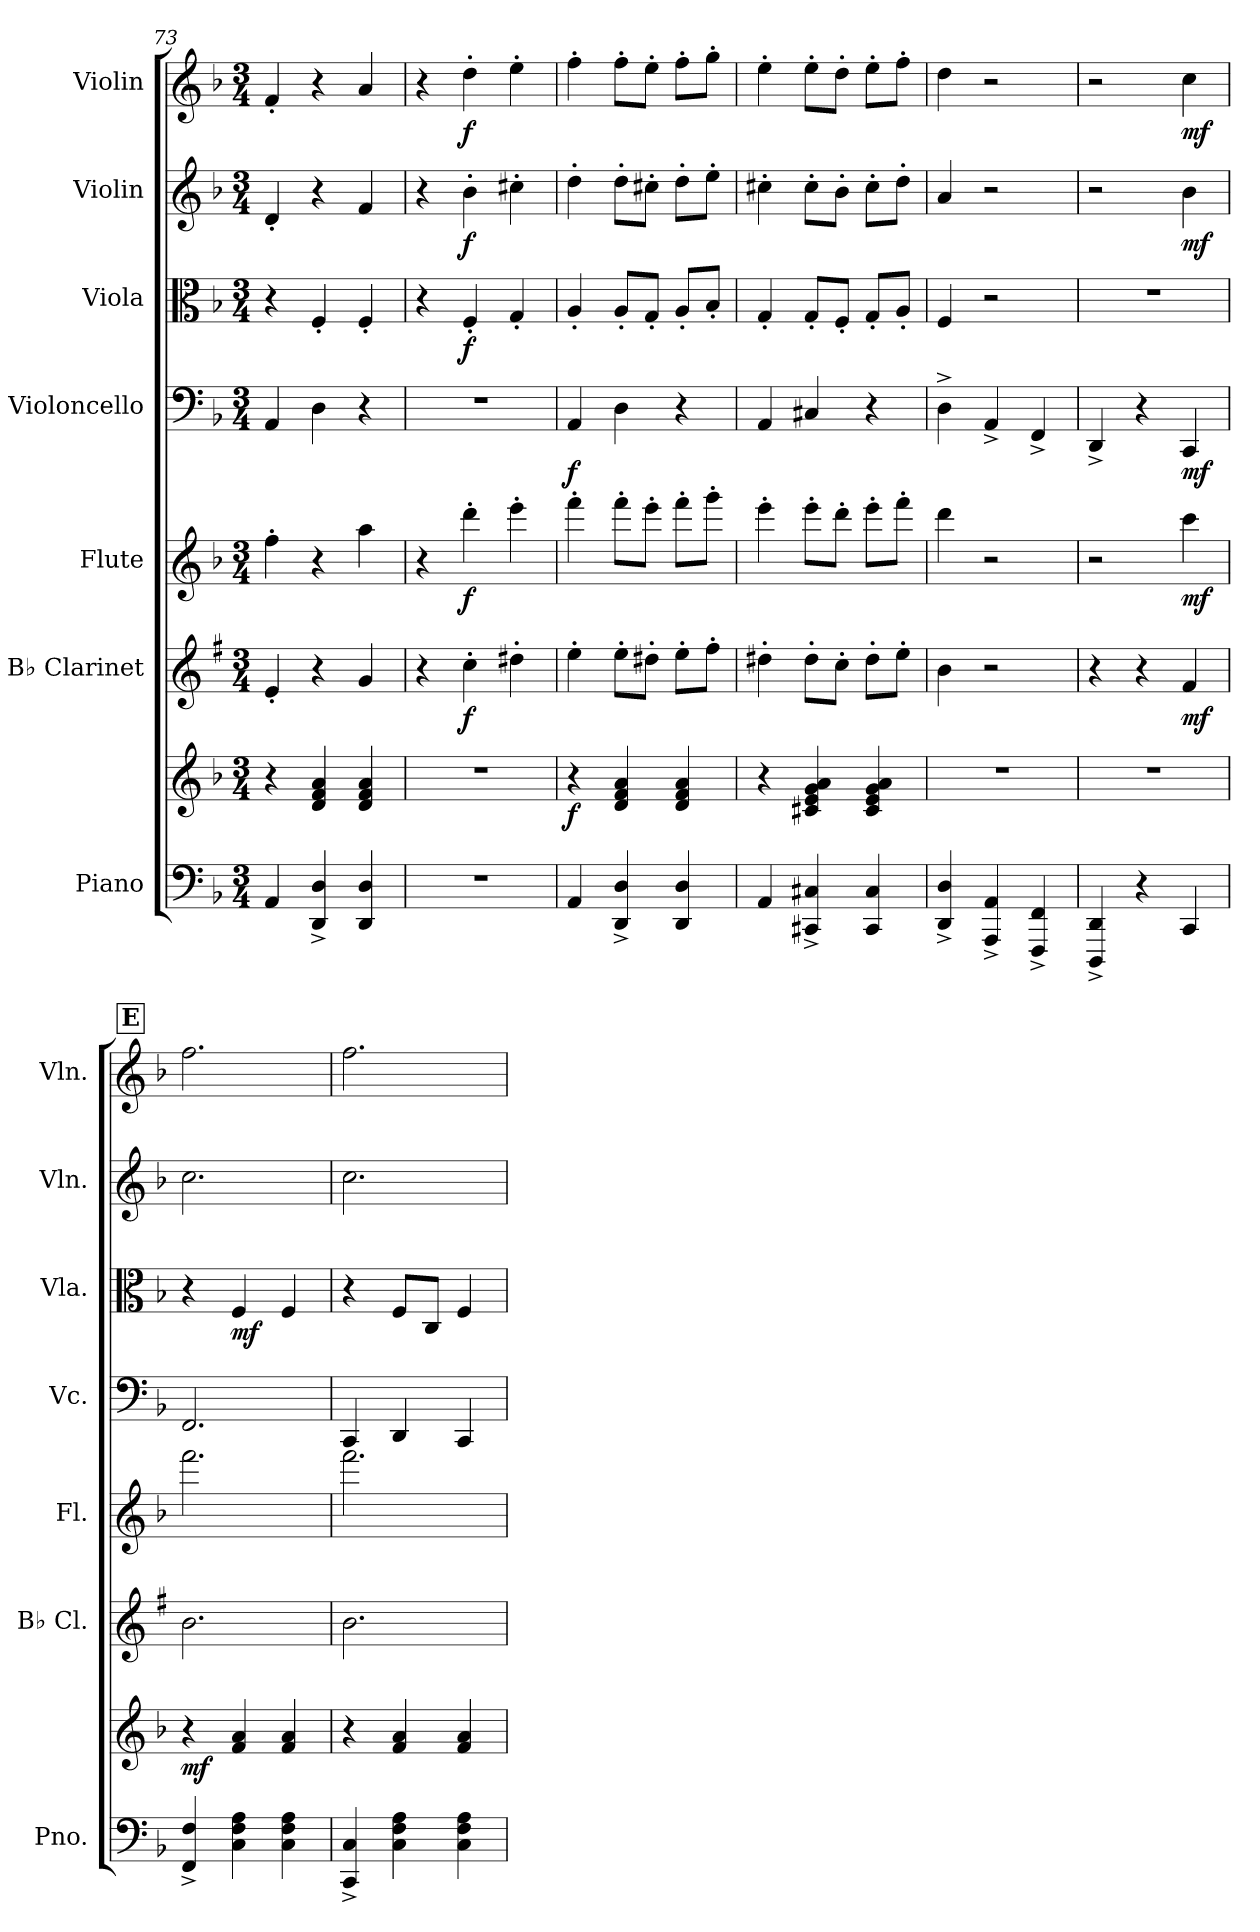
**kern	**kern	**dynam	**kern	**dynam	**kern	**dynam	**kern	**dynam	**kern	**dynam	**kern	**dynam	**kern	**dynam
*part7	*part7	*part7	*part6	*part6	*part5	*part5	*part4	*part4	*part3	*part3	*part2	*part2	*part1	*part1
*staff8	*staff7	*staff7/8	*staff6	*staff6	*staff5	*staff5	*staff4	*staff4	*staff3	*staff3	*staff2	*staff2	*staff1	*staff1
*I"Piano	*	*	*I"B♭ Clarinet	*	*I"Flute	*	*I"Violoncello	*	*I"Viola	*	*I"Violin	*	*I"Violin	*
*I'Pno.	*	*	*I'B♭ Cl.	*	*I'Fl.	*	*I'Vc.	*	*I'Vla.	*	*I'Vln.	*	*I'Vln.	*
*clefF4	*clefG2	*	*clefG2	*	*clefG2	*	*clefF4	*	*clefC3	*	*clefG2	*	*clefG2	*
*	*	*	*ITrd1c2	*	*	*	*	*	*	*	*	*	*	*
*k[b-]	*k[b-]	*	*k[b-]	*	*k[b-]	*	*k[b-]	*	*k[b-]	*	*k[b-]	*	*k[b-]	*
*M3/4	*M3/4	*	*M3/4	*	*M3/4	*	*M3/4	*	*M3/4	*	*M3/4	*	*M3/4	*
=73	=73	=73	=73	=73	=73	=73	=73	=73	=73	=73	=73	=73	=73	=73
4AA/	4r	.	4d'/	.	4ff'\	.	4AA/	.	4r	.	4d'/	.	4f'/	.
4DD/^ 4D/^	4d/ 4f/ 4a/	.	4r	.	4r	.	4D\	.	4F'/	.	4r	.	4r	.
4DD/ 4D/	4d/ 4f/ 4a/	.	4f/	.	4aa\	.	4r	.	4F'/	.	4f/	.	4a/	.
=74	=74	=74	=74	=74	=74	=74	=74	=74	=74	=74	=74	=74	=74	=74
2.r	2.r	.	4r	.	4r	.	2.r	.	4r	.	4r	.	4r	.
!	!	!	!	!LO:DY:b	!	!LO:DY:b	!	!	!	!LO:DY:b	!	!LO:DY:b	!	!LO:DY:b
.	.	.	4b-'\	f	4ddd'\	f	.	.	4F'/	f	4b-'\	f	4dd'\	f
.	.	.	4cc#X'\	.	4eee'\	.	.	.	4G'/	.	4cc#X'\	.	4ee'\	.
=75	=75	=75	=75	=75	=75	=75	=75	=75	=75	=75	=75	=75	=75	=75
!	!	!LO:DY:b	!	!	!	!	!	!LO:DY:b	!	!	!	!	!	!
4AA/	4r	f	4dd'\	.	4fff'\	.	4AA/	f	4A'/	.	4dd'\	.	4ff'\	.
4DD/^ 4D/^	4d/ 4f/ 4a/	.	8dd'\L	.	8fff'\L	.	4D\	.	8A'/L	.	8dd'\L	.	8ff'\L	.
.	.	.	8cc#X'\J	.	8eee'\J	.	.	.	8G'/J	.	8cc#X'\J	.	8ee'\J	.
4DD/ 4D/	4d/ 4f/ 4a/	.	8dd'\L	.	8fff'\L	.	4r	.	8A'/L	.	8dd'\L	.	8ff'\L	.
.	.	.	8ee'\J	.	8ggg'\J	.	.	.	8B-'/J	.	8ee'\J	.	8gg'\J	.
=76	=76	=76	=76	=76	=76	=76	=76	=76	=76	=76	=76	=76	=76	=76
4AA/	4r	.	4cc#X'\	.	4eee'\	.	4AA/	.	4G'/	.	4cc#X'\	.	4ee'\	.
4CC#X/^ 4C#X/^	4c#X/ 4e/ 4g/ 4a/	.	8cc#'\L	.	8eee'\L	.	4C#X/	.	8G'/L	.	8cc#'\L	.	8ee'\L	.
.	.	.	8b-'\J	.	8ddd'\J	.	.	.	8F'/J	.	8b-'\J	.	8dd'\J	.
4CC#/ 4C#/	4c#/ 4e/ 4g/ 4a/	.	8cc#'\L	.	8eee'\L	.	4r	.	8G'/L	.	8cc#'\L	.	8ee'\L	.
.	.	.	8dd'\J	.	8fff'\J	.	.	.	8A'/J	.	8dd'\J	.	8ff'\J	.
=77	=77	=77	=77	=77	=77	=77	=77	=77	=77	=77	=77	=77	=77	=77
4DD/^ 4D/^	2.r	.	4a\	.	4ddd\	.	4D^\	.	4F/	.	4a/	.	4dd\	.
4AAA/^ 4AA/^	.	.	2r	.	2r	.	4AA^/	.	2r	.	2r	.	2r	.
4FFF/^ 4FF/^	.	.	.	.	.	.	4FF^/	.	.	.	.	.	.	.
=78	=78	=78	=78	=78	=78	=78	=78	=78	=78	=78	=78	=78	=78	=78
4DDD/^ 4DD/^	2.r	.	4r	.	2r	.	4DD^/	.	2.r	.	2r	.	2r	.
4r	.	.	4r	.	.	.	4r	.	.	.	.	.	.	.
!	!	!	!	!LO:DY:b	!	!LO:DY:b	!	!LO:DY:b	!	!	!	!LO:DY:b	!	!LO:DY:b
4CC/	.	.	4e/	mf	4ccc\	mf	4CC/	mf	.	.	4b-\	mf	4cc\	mf
!!LO:REH:place=s1:a:B:fs=14:t=E
=79	=79	=79	=79	=79	=79	=79	=79	=79	=79	=79	=79	=79	=79	=79
!	!	!LO:DY:b	!	!	!	!	!	!	!	!	!	!	!	!
4FF/^ 4F/^	4r	mf	2.a\	.	2.fff\	.	2.FF/	.	4r	.	2.cc\	.	2.ff\	.
!	!	!	!	!	!	!	!	!	!	!LO:DY:b	!	!	!	!
4C\ 4F\ 4A\	4f/ 4a/	.	.	.	.	.	.	.	4F/	mf	.	.	.	.
4C\ 4F\ 4A\	4f/ 4a/	.	.	.	.	.	.	.	4F/	.	.	.	.	.
!!LO:PB:g=z
=80	=80	=80	=80	=80	=80	=80	=80	=80	=80	=80	=80	=80	=80	=80
4CC/^ 4C/^	4r	.	2.a\	.	2.fff\	.	4CC/	.	4r	.	2.cc\	.	2.ff\	.
4C\ 4F\ 4A\	4f/ 4a/	.	.	.	.	.	4DD/	.	8F/L	.	.	.	.	.
.	.	.	.	.	.	.	.	.	8C/J	.	.	.	.	.
4C\ 4F\ 4A\	4f/ 4a/	.	.	.	.	.	4CC/	.	4F/	.	.	.	.	.
=	=	=	=	=	=	=	=	=	=	=	=	=	=	=
*-	*-	*-	*-	*-	*-	*-	*-	*-	*-	*-	*-	*-	*-	*-
